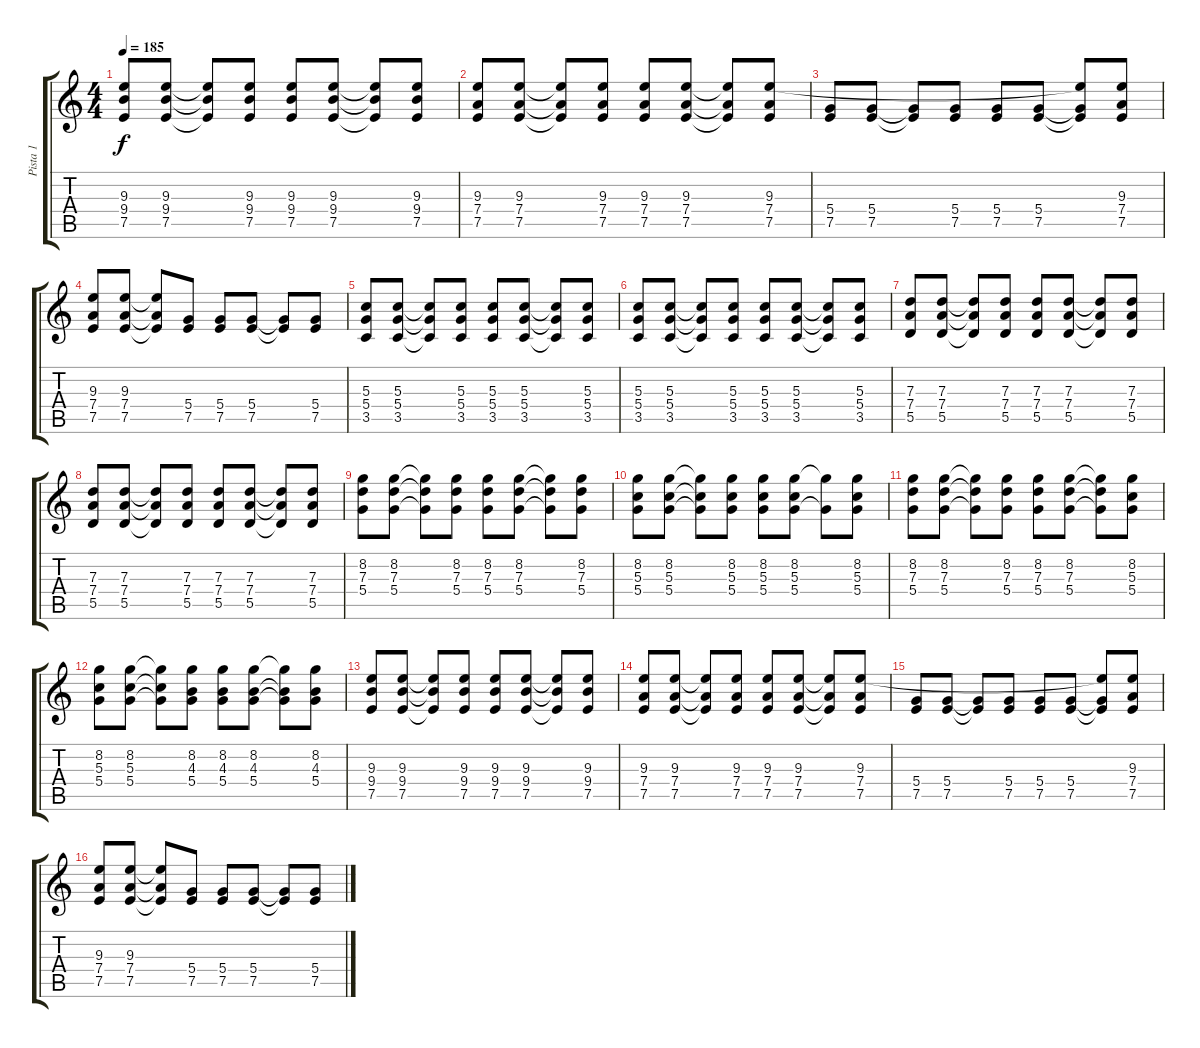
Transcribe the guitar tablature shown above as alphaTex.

\track ("Pista 1" "Pista 1") {instrument distortionguitar}
\staff {score tabs}
\tuning (E4 B3 G3 D3 A2 E2) {hide}
\ts (4 4)
\tempo 185
\clef g2
\ks c
(9.3 9.4 7.5).8{dy f} (9.3 9.4 7.5).8 (9.3{t} 9.4{t} 7.5{t}).8 (9.3 9.4 7.5).8 (9.3 9.4 7.5).8 (9.3 9.4 7.5).8 (9.3{t} 9.4{t} 7.5{t}).8 (9.3 9.4 7.5).8 |
(9.3 7.4 7.5).8 (9.3 7.4 7.5).8 (9.3{t} 7.4{t} 7.5{t}).8 (9.3 7.4 7.5).8 (9.3 7.4 7.5).8 (9.3 7.4 7.5).8 (9.3{t} 7.4{t} 7.5{t}).8 (9.3 7.4 7.5).8 |
(5.4 7.5).8 (5.4 7.5).8 (5.4{t} 7.5{t}).8 (5.4 7.5).8 (5.4 7.5).8 (5.4 7.5).8 (9.3{t} 5.4{t} 7.5{t}).8 (9.3 7.4 7.5).8 |
(9.3 7.4 7.5).8 (9.3 7.4 7.5).8 (9.3{t} 7.4{t} 7.5{t}).8 (5.4 7.5).8 (5.4 7.5).8 (5.4 7.5).8 (5.4{t} 7.5{t}).8 (5.4 7.5).8 |
(5.3 5.4 3.5).8 (5.3 5.4 3.5).8 (5.3{t} 5.4{t} 3.5{t}).8 (5.3 5.4 3.5).8 (5.3 5.4 3.5).8 (5.3 5.4 3.5).8 (5.3{t} 5.4{t} 3.5{t}).8 (5.3 5.4 3.5).8 |
(5.3 5.4 3.5).8 (5.3 5.4 3.5).8 (5.3{t} 5.4{t} 3.5{t}).8 (5.3 5.4 3.5).8 (5.3 5.4 3.5).8 (5.3 5.4 3.5).8 (5.3{t} 5.4{t} 3.5{t}).8 (5.3 5.4 3.5).8 |
(7.3 7.4 5.5).8 (7.3 7.4 5.5).8 (7.3{t} 7.4{t} 5.5{t}).8 (7.3 7.4 5.5).8 (7.3 7.4 5.5).8 (7.3 7.4 5.5).8 (7.3{t} 7.4{t} 5.5{t}).8 (7.3 7.4 5.5).8 |
(7.3 7.4 5.5).8 (7.3 7.4 5.5).8 (7.3{t} 7.4{t} 5.5{t}).8 (7.3 7.4 5.5).8 (7.3 7.4 5.5).8 (7.3 7.4 5.5).8 (7.3{t} 7.4{t} 5.5{t}).8 (7.3 7.4 5.5).8 |
(8.2 7.3 5.4).8 (8.2 7.3 5.4).8 (8.2{t} 7.3{t} 5.4{t}).8 (8.2 7.3 5.4).8 (8.2 7.3 5.4).8 (8.2 7.3 5.4).8 (8.2{t} 7.3{t} 5.4{t}).8 (8.2 7.3 5.4).8 |
(8.2 5.3 5.4).8 (8.2 5.3 5.4).8 (8.2{t} 5.3{t} 5.4{t}).8 (8.2 5.3 5.4).8 (8.2 5.3 5.4).8 (8.2 5.3 5.4).8 (8.2{t} 5.4{t}).8 (8.2 5.3 5.4).8 |
(8.2 7.3 5.4).8 (8.2 7.3 5.4).8 (8.2{t} 7.3{t} 5.4{t}).8 (8.2 7.3 5.4).8 (8.2 7.3 5.4).8 (8.2 7.3 5.4).8 (8.2{t} 7.3{t} 5.4{t}).8 (8.2 5.3 5.4).8 |
(8.2 5.3 5.4).8 (8.2 5.3 5.4).8 (8.2{t} 5.3{t} 5.4{t}).8 (8.2 4.3 5.4).8 (8.2 4.3 5.4).8 (8.2 4.3 5.4).8 (8.2{t} 4.3{t} 5.4{t}).8 (8.2 4.3 5.4).8 |
(9.3 9.4 7.5).8 (9.3 9.4 7.5).8 (9.3{t} 9.4{t} 7.5{t}).8 (9.3 9.4 7.5).8 (9.3 9.4 7.5).8 (9.3 9.4 7.5).8 (9.3{t} 9.4{t} 7.5{t}).8 (9.3 9.4 7.5).8 |
(9.3 7.4 7.5).8 (9.3 7.4 7.5).8 (9.3{t} 7.4{t} 7.5{t}).8 (9.3 7.4 7.5).8 (9.3 7.4 7.5).8 (9.3 7.4 7.5).8 (9.3{t} 7.4{t} 7.5{t}).8 (9.3 7.4 7.5).8 |
(5.4 7.5).8 (5.4 7.5).8 (5.4{t} 7.5{t}).8 (5.4 7.5).8 (5.4 7.5).8 (5.4 7.5).8 (9.3{t} 5.4{t} 7.5{t}).8 (9.3 7.4 7.5).8 |
(9.3 7.4 7.5).8 (9.3 7.4 7.5).8 (9.3{t} 7.4{t} 7.5{t}).8 (5.4 7.5).8 (5.4 7.5).8 (5.4 7.5).8 (5.4{t} 7.5{t}).8 (5.4 7.5).8
